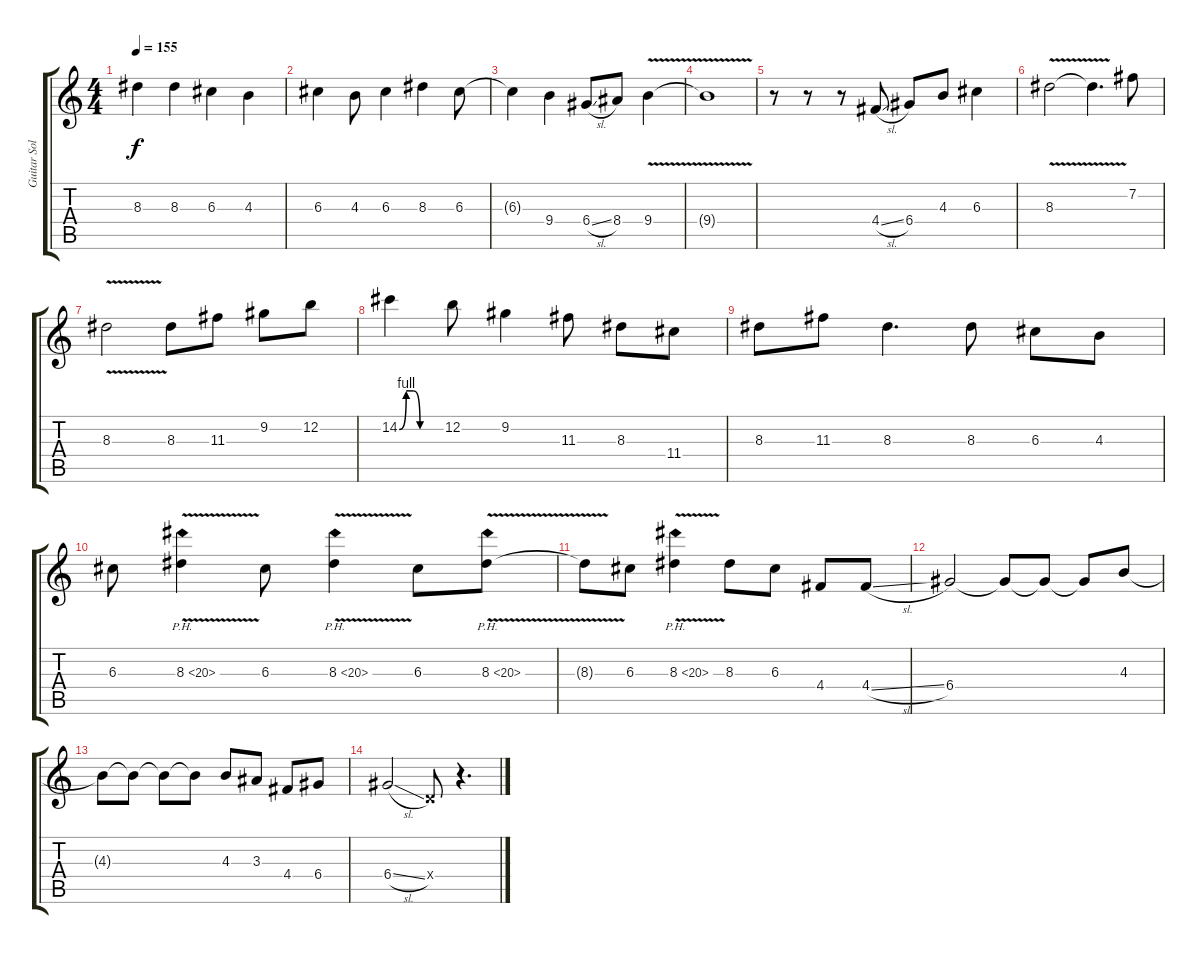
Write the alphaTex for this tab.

\track ("Guitar Solo" "Guitar Sol") {instrument distortionguitar}
\staff {score tabs}
\tuning (E4 B3 G3 D3 A2 D2) {hide}
\ts (4 4)
\tempo 155
\clef g2
\ks c
8.3{t}.4{dy f} 8.3.4 6.3.4 4.3.4 |
6.3.4 4.3.8 6.3.4 8.3.4 6.3.8 |
6.3{t}.4 9.4.4 6.4{sl}.8 8.4.8 9.4{v}.4 |
9.4{t}.1 |
r.8 r.8 r.8 4.4{sl}.8 6.4.8 4.3.8 6.3.4 |
8.3{v}.2 8.3{t}.4{d} 7.2.8 |
8.3{v}.2 8.3.8 11.3.8 9.2.8 12.2.8 |
14.2{be (custom 0 0 10 4 20 4 30 0 60 0)}.4 12.2.8 9.2.4 11.3.8 8.3.8 11.4.8 |
8.3.8 11.3.8 8.3.4{d} 8.3.8 6.3.8 4.3.8 |
6.3.8 8.3{ph 12 v}.4 6.3.8 8.3{ph 12 v}.4 6.3.8 8.3{ph 12 v}.8 |
8.3{t}.8 6.3.8 8.3{ph 12 v}.4 8.3.8 6.3.8 4.4.8 4.4{sl}.8 |
6.4.2 6.4{t}.8 6.4{t}.8 6.4{t}.8 4.3.8 |
4.3{t}.8 4.3{t}.8 4.3{t}.8 4.3{t}.8 4.3.8 3.3.8 4.4.8 6.4.8 |
6.4{sl}.2 0.4{x}.8 r.4{d}
